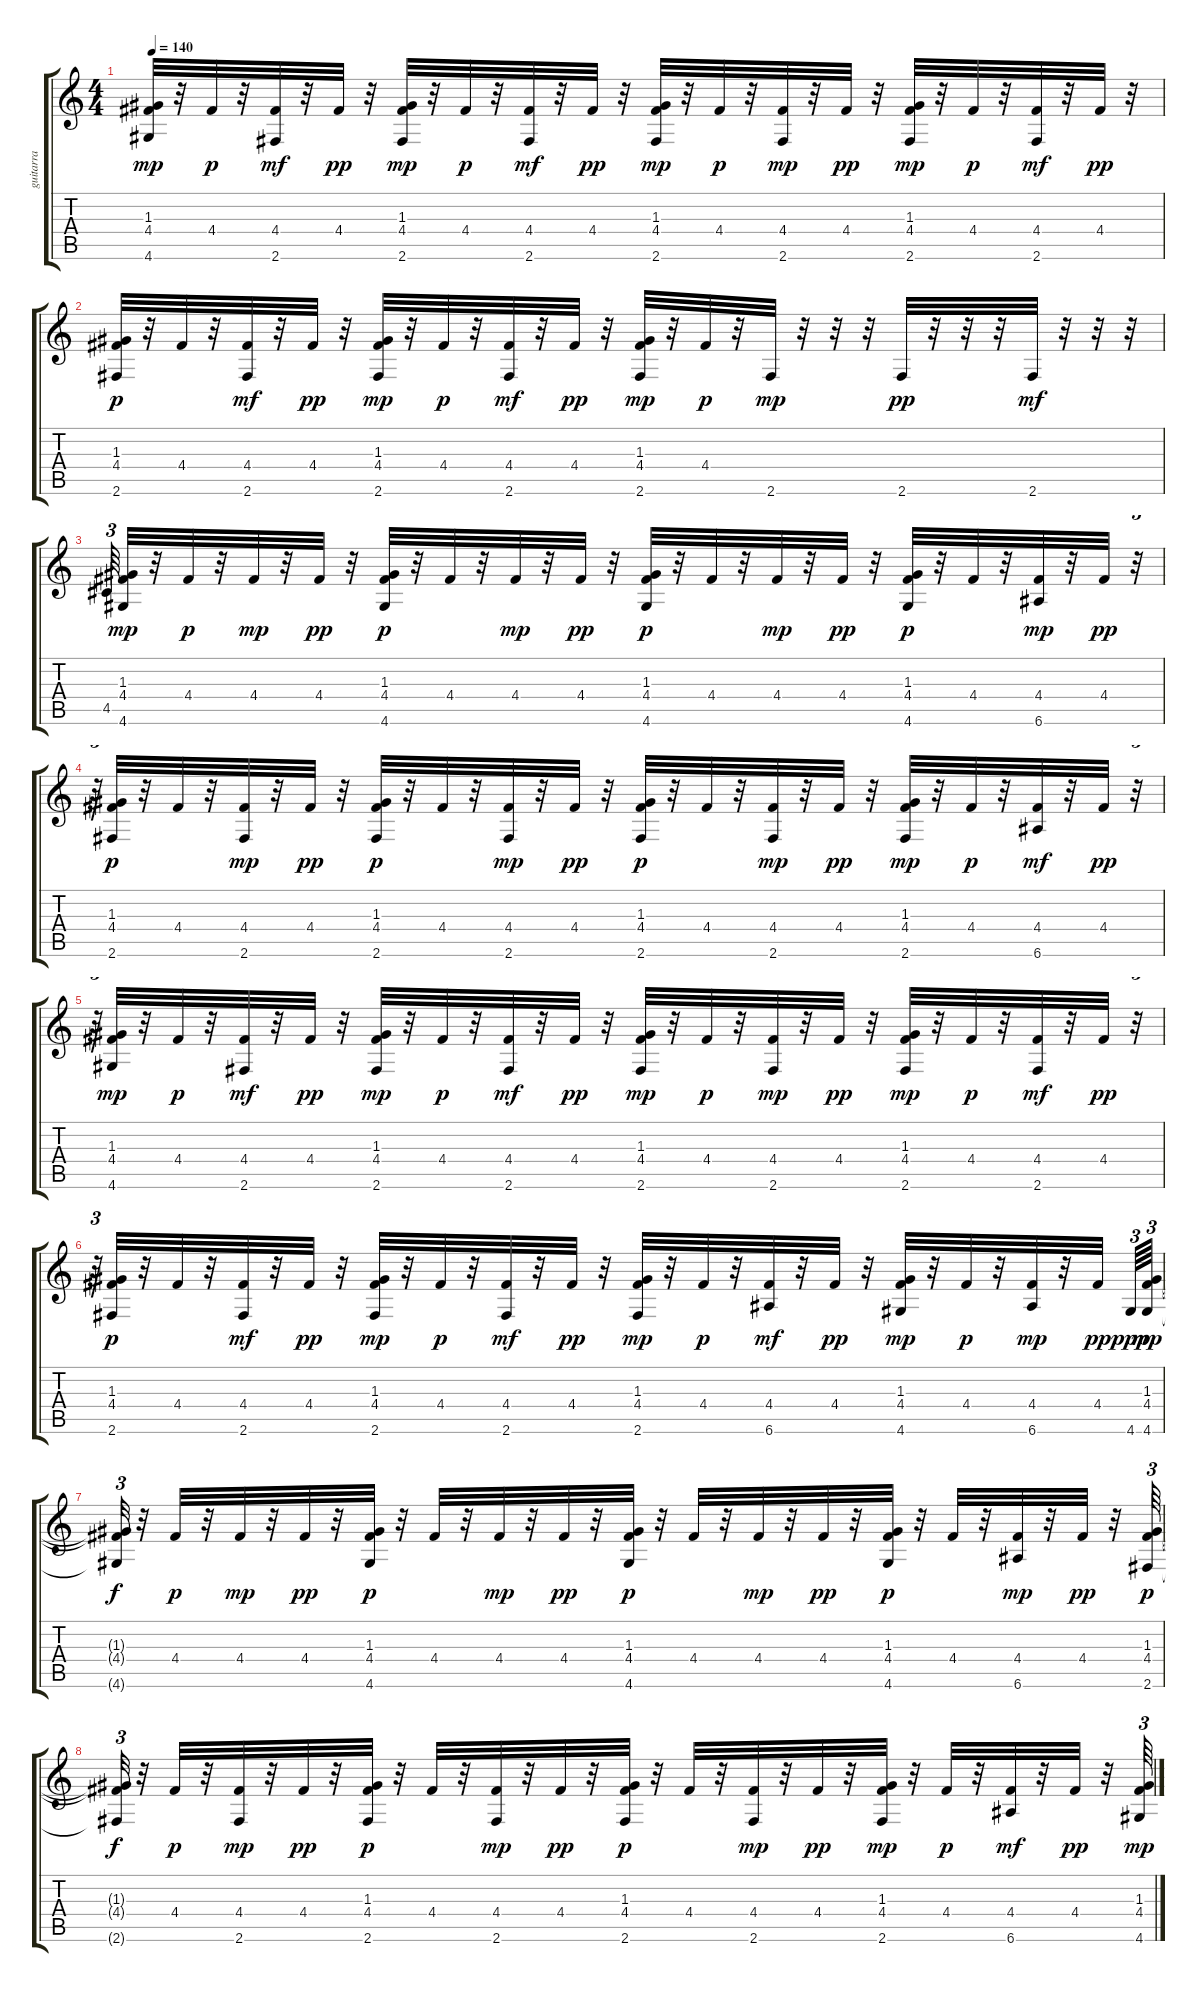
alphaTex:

\track ("guitarra" "guitarra") {instrument acousticguitarsteel}
\staff {score tabs}
\tuning (E4 B3 G3 D3 A2 E2) {hide}
\ts (4 4)
\tempo 140
\clef g2
\ks c
(1.3 4.4 4.6).32{dy mp} r.32 4.4.32{dy p} r.32 (4.4 2.6).32{dy mf} r.32 4.4.32{dy pp} r.32 (1.3 4.4 2.6).32{dy mp} r.32 4.4.32{dy p} r.32 (4.4 2.6).32{dy mf} r.32 4.4.32{dy pp} r.32 (1.3 4.4 2.6).32{dy mp} r.32 4.4.32{dy p} r.32 (4.4 2.6).32{dy mp} r.32 4.4.32{dy pp} r.32 (1.3 4.4 2.6).32{dy mp} r.32 4.4.32{dy p} r.32 (4.4 2.6).32{dy mf} r.32 4.4.32{dy pp} r.32 |
(1.3 4.4 2.6).32{dy p} r.32 4.4.32 r.32 (4.4 2.6).32{dy mf} r.32 4.4.32{dy pp} r.32 (1.3 4.4 2.6).32{dy mp} r.32 4.4.32{dy p} r.32 (4.4 2.6).32{dy mf} r.32 4.4.32{dy pp} r.32 (1.3 4.4 2.6).32{dy mp} r.32 4.4.32{dy p} r.32 2.6.32{dy mp volume 11} r.32 r.32{volume 12} r.32 2.6.32{dy pp} r.32 r.32 r.32 2.6.32{dy mf} r.32 r.32 r.32 |
4.5.64{tu (3 2)} (1.3 4.4 4.6).32{dy mp} r.32 4.4.32{dy p} r.32 4.4.32{dy mp} r.32 4.4.32{dy pp} r.32 (1.3 4.4 4.6).32{dy p} r.32 4.4.32 r.32 4.4.32{dy mp} r.32 4.4.32{dy pp} r.32 (1.3 4.4 4.6).32{dy p} r.32 4.4.32 r.32 4.4.32{dy mp} r.32 4.4.32{dy pp} r.32 (1.3 4.4 4.6).32{dy p} r.32 4.4.32 r.32 (4.4 6.6).32{dy mp} r.32 4.4.32{dy pp} r.32{tu (3 2)} |
r.64{tu (3 2)} (1.3 4.4 2.6).32{dy p} r.32 4.4.32 r.32 (4.4 2.6).32{dy mp} r.32 4.4.32{dy pp} r.32 (1.3 4.4 2.6).32{dy p} r.32 4.4.32 r.32 (4.4 2.6).32{dy mp} r.32 4.4.32{dy pp} r.32 (1.3 4.4 2.6).32{dy p} r.32 4.4.32 r.32 (4.4 2.6).32{dy mp} r.32 4.4.32{dy pp} r.32 (1.3 4.4 2.6).32{dy mp} r.32 4.4.32{dy p} r.32 (4.4 6.6).32{dy mf} r.32 4.4.32{dy pp} r.32{tu (3 2)} |
r.64{tu (3 2)} (1.3 4.4 4.6).32{dy mp} r.32 4.4.32{dy p} r.32 (4.4 2.6).32{dy mf} r.32 4.4.32{dy pp} r.32 (1.3 4.4 2.6).32{dy mp} r.32 4.4.32{dy p} r.32 (4.4 2.6).32{dy mf} r.32 4.4.32{dy pp} r.32 (1.3 4.4 2.6).32{dy mp} r.32 4.4.32{dy p} r.32 (4.4 2.6).32{dy mp} r.32 4.4.32{dy pp} r.32 (1.3 4.4 2.6).32{dy mp} r.32 4.4.32{dy p} r.32 (4.4 2.6).32{dy mf} r.32 4.4.32{dy pp} r.32{tu (3 2)} |
r.64{tu (3 2)} (1.3 4.4 2.6).32{dy p} r.32 4.4.32 r.32 (4.4 2.6).32{dy mf} r.32 4.4.32{dy pp} r.32 (1.3 4.4 2.6).32{dy mp} r.32 4.4.32{dy p} r.32 (4.4 2.6).32{dy mf} r.32 4.4.32{dy pp} r.32 (1.3 4.4 2.6).32{dy mp} r.32 4.4.32{dy p} r.32 (4.4 6.6).32{dy mf} r.32 4.4.32{dy pp} r.32 (1.3 4.4 4.6).32{dy mp} r.32 4.4.32{dy p} r.32 (4.4 6.6).32{dy mp} r.32 4.4.32{dy pp beam splitsecondary} 4.6.64{tu (3 2) dy ppp} (1.3 4.4 4.6).64{tu (3 2) dy mp balance 8} |
(1.3{t} 4.4{t} 4.6{t}).32{tu (3 2) dy f} r.32 4.4.32{dy p} r.32 4.4.32{dy mp} r.32 4.4.32{dy pp} r.32 (1.3 4.4 4.6).32{dy p} r.32 4.4.32 r.32 4.4.32{dy mp} r.32 4.4.32{dy pp} r.32 (1.3 4.4 4.6).32{dy p} r.32 4.4.32 r.32 4.4.32{dy mp} r.32 4.4.32{dy pp} r.32 (1.3 4.4 4.6).32{dy p} r.32 4.4.32 r.32 (4.4 6.6).32{dy mp} r.32 4.4.32{dy pp} r.32 (1.3 4.4 2.6).64{tu (3 2) dy p} |
(1.3{t} 4.4{t} 2.6{t}).32{tu (3 2) dy f} r.32 4.4.32{dy p} r.32 (4.4 2.6).32{dy mp} r.32 4.4.32{dy pp} r.32 (1.3 4.4 2.6).32{dy p} r.32 4.4.32 r.32 (4.4 2.6).32{dy mp} r.32 4.4.32{dy pp} r.32 (1.3 4.4 2.6).32{dy p} r.32 4.4.32 r.32 (4.4 2.6).32{dy mp} r.32 4.4.32{dy pp} r.32 (1.3 4.4 2.6).32{dy mp} r.32 4.4.32{dy p} r.32 (4.4 6.6).32{dy mf} r.32 4.4.32{dy pp} r.32 (1.3 4.4 4.6).64{tu (3 2) dy mp}
